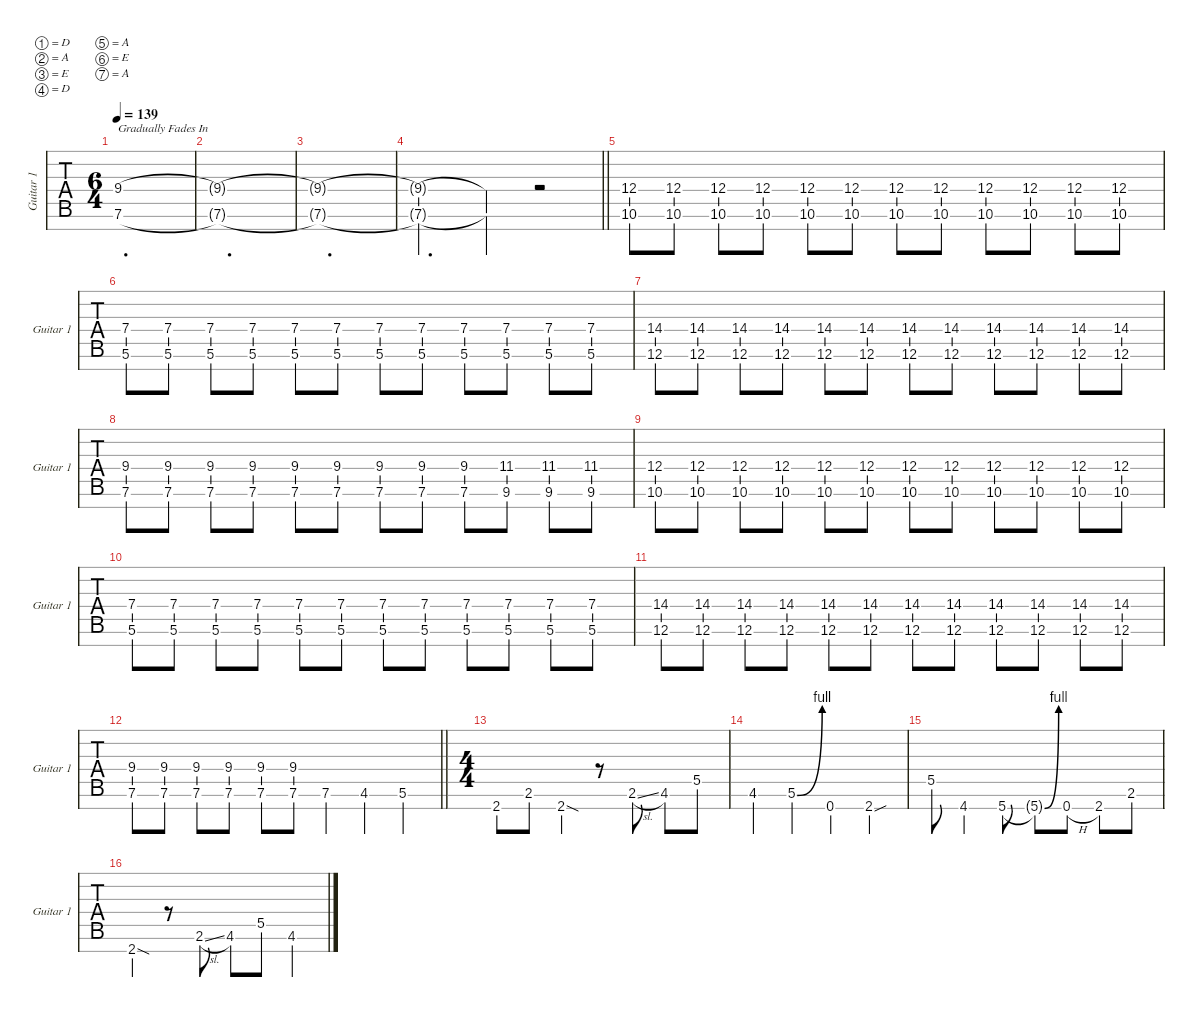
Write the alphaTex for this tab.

\defaultSystemsLayout 4
\hideDynamics
\bracketExtendMode nobrackets
\singleTrackTrackNamePolicy allsystems
\multiTrackTrackNamePolicy allsystems
\firstSystemTrackNameMode fullname
\otherSystemsTrackNameMode fullname
\otherSystemsTrackNameOrientation horizontal
\track ("Guitar 1" "Guitar 1") {instrument overdrivenguitar}
\staff {tabs}
\tuning (D4 A3 E3 D3 A2 E2 A1)
\ts (6 4)
\beaming (8 2 2 2 2 2 2)
\tempo 139
\clef g2
\ks c
(7.6 9.4).1{d txt "Gradually Fades In" dy mf instrument overdrivenguitar} |
(7.6{t} 9.4{t}).1{d} |
(7.6{t} 9.4{t}).1{d} |
\barLineRight lightlight
(7.6{t} 9.4{t}).2{d} (7.6{t} 9.4{t}).4 r.2 |
(10.6 12.4).8 (10.6 12.4).8 (10.6 12.4).8 (10.6 12.4).8 (10.6 12.4).8 (10.6 12.4).8 (10.6 12.4).8 (10.6 12.4).8 (10.6 12.4).8 (10.6 12.4).8 (10.6 12.4).8 (10.6 12.4).8 |
(5.6 7.4).8 (5.6 7.4).8 (5.6 7.4).8 (5.6 7.4).8 (5.6 7.4).8 (5.6 7.4).8 (5.6 7.4).8 (5.6 7.4).8 (5.6 7.4).8 (5.6 7.4).8 (5.6 7.4).8 (5.6 7.4).8 |
(12.6 14.4).8 (12.6 14.4).8 (12.6 14.4).8 (12.6 14.4).8 (12.6 14.4).8 (12.6 14.4).8 (12.6 14.4).8 (12.6 14.4).8 (12.6 14.4).8 (12.6 14.4).8 (12.6 14.4).8 (12.6 14.4).8 |
(7.6 9.4).8 (7.6 9.4).8 (7.6 9.4).8 (7.6 9.4).8 (7.6 9.4).8 (7.6 9.4).8 (7.6 9.4).8 (7.6 9.4).8 (7.6 9.4).8 (9.6 11.4).8 (9.6 11.4).8 (9.6 11.4).8 |
(10.6 12.4).8 (10.6 12.4).8 (10.6 12.4).8 (10.6 12.4).8 (10.6 12.4).8 (10.6 12.4).8 (10.6 12.4).8 (10.6 12.4).8 (10.6 12.4).8 (10.6 12.4).8 (10.6 12.4).8 (10.6 12.4).8 |
(5.6 7.4).8 (5.6 7.4).8 (5.6 7.4).8 (5.6 7.4).8 (5.6 7.4).8 (5.6 7.4).8 (5.6 7.4).8 (5.6 7.4).8 (5.6 7.4).8 (5.6 7.4).8 (5.6 7.4).8 (5.6 7.4).8 |
(12.6 14.4).8 (12.6 14.4).8 (12.6 14.4).8 (12.6 14.4).8 (12.6 14.4).8 (12.6 14.4).8 (12.6 14.4).8 (12.6 14.4).8 (12.6 14.4).8 (12.6 14.4).8 (12.6 14.4).8 (12.6 14.4).8 |
\barLineRight lightlight
(7.6 9.4).8 (7.6 9.4).8 (7.6 9.4).8 (7.6 9.4).8 (7.6 9.4).8 (7.6 9.4).8 7.6.4 4.6.4 5.6.4 |
\ts (4 4)
2.7.8 2.6.8 2.7{sod}.4 r.8 2.6{sl}.8 4.6.8 5.5.8 |
4.6.4 5.6{be (bend 30 0 60 4)}.4 0.7.4 2.7{sou}.4 |
5.5.8 4.7.4 5.7.8 5.7{be (bend 0 0 59.4 4) t}.8 0.7{h}.8 2.7.8 2.6.8 |
2.7{sod}.4 r.8 2.6{sl}.8 4.6.8 5.5.8 4.6.4
